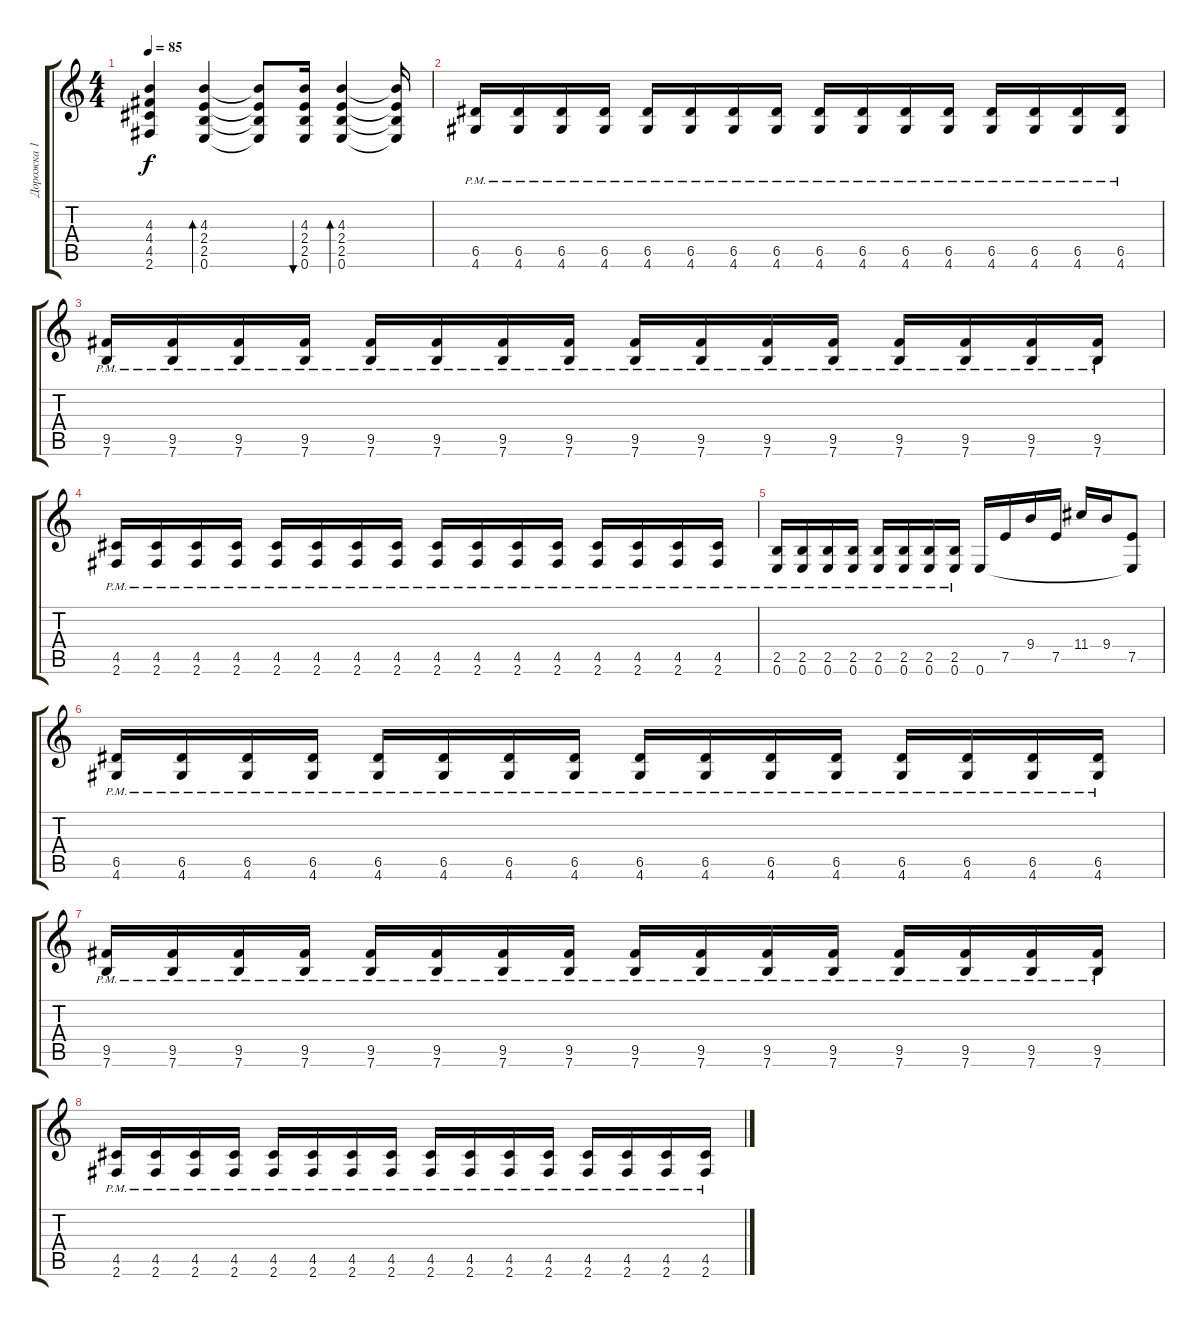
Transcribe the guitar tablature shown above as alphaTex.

\track ("Дорожка 1" "Дорожка 1") {instrument overdrivenguitar}
\staff {score tabs}
\tuning (E4 B3 G3 D3 A2 E2) {hide}
\ts (4 4)
\tempo 85
\clef g2
\ks c
(4.3{t} 4.4{t} 4.5{t} 2.6{t}).4{dy f} (4.3 2.4 2.5 0.6).4{bd 60} (4.3{t} 2.4{t} 2.5{t} 0.6{t}).8 (4.3 2.4 2.5 0.6).16{bu 60} (4.3 2.4 2.5 0.6).4{bd 60} (4.3{t} 2.4{t} 2.5{t} 0.6{t}).16 |
(6.5{pm} 4.6{pm}).16{instrument overdrivenguitar} (6.5{pm} 4.6{pm}).16 (6.5{pm} 4.6{pm}).16 (6.5{pm} 4.6{pm}).16 (6.5{pm} 4.6{pm}).16 (6.5{pm} 4.6{pm}).16 (6.5{pm} 4.6{pm}).16 (6.5{pm} 4.6{pm}).16 (6.5{pm} 4.6{pm}).16 (6.5{pm} 4.6{pm}).16 (6.5{pm} 4.6{pm}).16 (6.5{pm} 4.6{pm}).16 (6.5{pm} 4.6{pm}).16 (6.5{pm} 4.6{pm}).16 (6.5{pm} 4.6{pm}).16 (6.5{pm} 4.6{pm}).16 |
(9.5{pm} 7.6{pm}).16 (9.5{pm} 7.6{pm}).16 (9.5{pm} 7.6{pm}).16 (9.5{pm} 7.6{pm}).16 (9.5{pm} 7.6{pm}).16 (9.5{pm} 7.6{pm}).16 (9.5{pm} 7.6{pm}).16 (9.5{pm} 7.6{pm}).16 (9.5{pm} 7.6{pm}).16 (9.5{pm} 7.6{pm}).16 (9.5{pm} 7.6{pm}).16 (9.5{pm} 7.6{pm}).16 (9.5{pm} 7.6{pm}).16 (9.5{pm} 7.6{pm}).16 (9.5{pm} 7.6{pm}).16 (9.5{pm} 7.6{pm}).16 |
(4.5{pm} 2.6{pm}).16 (4.5{pm} 2.6{pm}).16 (4.5{pm} 2.6{pm}).16 (4.5{pm} 2.6{pm}).16 (4.5{pm} 2.6{pm}).16 (4.5{pm} 2.6{pm}).16 (4.5{pm} 2.6{pm}).16 (4.5{pm} 2.6{pm}).16 (4.5{pm} 2.6{pm}).16 (4.5{pm} 2.6{pm}).16 (4.5{pm} 2.6{pm}).16 (4.5{pm} 2.6{pm}).16 (4.5{pm} 2.6{pm}).16 (4.5{pm} 2.6{pm}).16 (4.5{pm} 2.6{pm}).16 (4.5{pm} 2.6{pm}).16 |
(2.5{pm} 0.6{pm}).16 (2.5{pm} 0.6{pm}).16 (2.5{pm} 0.6{pm}).16 (2.5{pm} 0.6{pm}).16 (2.5{pm} 0.6{pm}).16 (2.5{pm} 0.6{pm}).16 (2.5{pm} 0.6{pm}).16 (2.5{pm} 0.6{pm}).16 0.6.16 7.5.16 9.4.16 7.5.16 11.4.16 9.4.16 (7.5 0.6{t}).8 |
(6.5{pm} 4.6{pm}).16 (6.5{pm} 4.6{pm}).16 (6.5{pm} 4.6{pm}).16 (6.5{pm} 4.6{pm}).16 (6.5{pm} 4.6{pm}).16 (6.5{pm} 4.6{pm}).16 (6.5{pm} 4.6{pm}).16 (6.5{pm} 4.6{pm}).16 (6.5{pm} 4.6{pm}).16 (6.5{pm} 4.6{pm}).16 (6.5{pm} 4.6{pm}).16 (6.5{pm} 4.6{pm}).16 (6.5{pm} 4.6{pm}).16 (6.5{pm} 4.6{pm}).16 (6.5{pm} 4.6{pm}).16 (6.5{pm} 4.6{pm}).16 |
(9.5{pm} 7.6{pm}).16 (9.5{pm} 7.6{pm}).16 (9.5{pm} 7.6{pm}).16 (9.5{pm} 7.6{pm}).16 (9.5{pm} 7.6{pm}).16 (9.5{pm} 7.6{pm}).16 (9.5{pm} 7.6{pm}).16 (9.5{pm} 7.6{pm}).16 (9.5{pm} 7.6{pm}).16 (9.5{pm} 7.6{pm}).16 (9.5{pm} 7.6{pm}).16 (9.5{pm} 7.6{pm}).16 (9.5{pm} 7.6{pm}).16 (9.5{pm} 7.6{pm}).16 (9.5{pm} 7.6{pm}).16 (9.5{pm} 7.6{pm}).16 |
(4.5{pm} 2.6{pm}).16 (4.5{pm} 2.6{pm}).16 (4.5{pm} 2.6{pm}).16 (4.5{pm} 2.6{pm}).16 (4.5{pm} 2.6{pm}).16 (4.5{pm} 2.6{pm}).16 (4.5{pm} 2.6{pm}).16 (4.5{pm} 2.6{pm}).16 (4.5{pm} 2.6{pm}).16 (4.5{pm} 2.6{pm}).16 (4.5{pm} 2.6{pm}).16 (4.5{pm} 2.6{pm}).16 (4.5{pm} 2.6{pm}).16 (4.5{pm} 2.6{pm}).16 (4.5{pm} 2.6{pm}).16 (4.5{pm} 2.6{pm}).16
